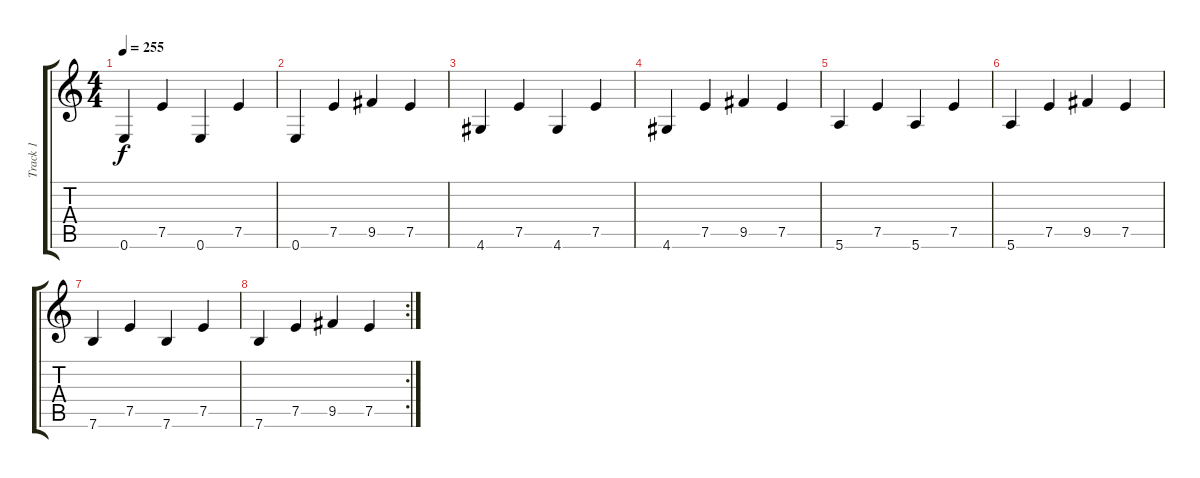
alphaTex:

\track ("Track 1" "Track 1") {instrument overdrivenguitar}
\staff {score tabs}
\tuning (E4 B3 G3 D3 A2 E2) {hide}
\ts (4 4)
\tempo 255
\clef g2
\ks c
0.6.4{dy f} 7.5.4 0.6.4 7.5.4 |
0.6.4 7.5.4 9.5.4 7.5.4 |
4.6.4 7.5.4 4.6.4 7.5.4 |
4.6.4 7.5.4 9.5.4 7.5.4 |
5.6.4 7.5.4 5.6.4 7.5.4 |
5.6.4 7.5.4 9.5.4 7.5.4 |
7.6.4 7.5.4 7.6.4 7.5.4 |
\rc 2
7.6.4 7.5.4 9.5.4 7.5.4
